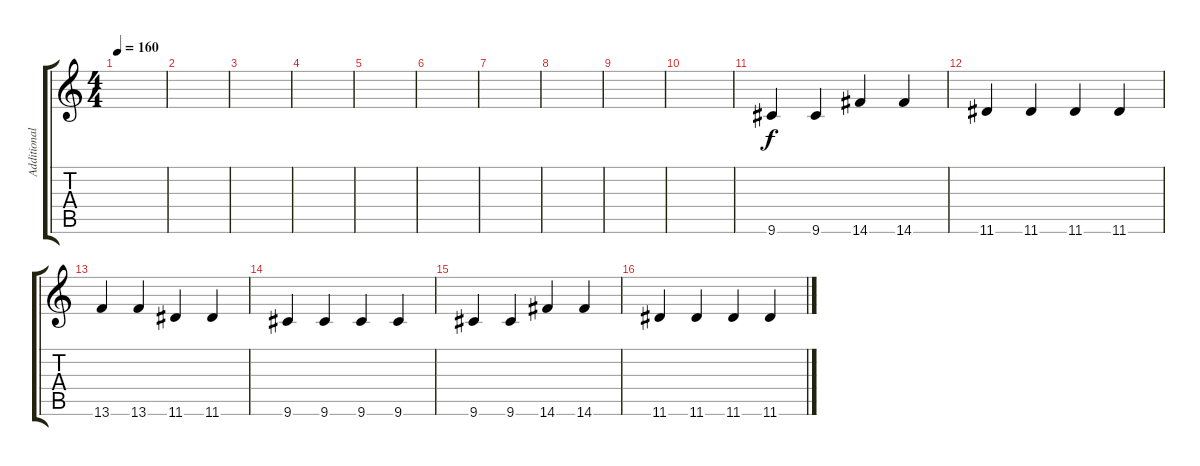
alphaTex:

\track ("Additional Guitar" "Additional") {instrument distortionguitar}
\staff {score tabs}
\tuning (E4 B3 G3 D3 A2 E2) {hide}
\ts (4 4)
\tempo 160
\clef g2
\ks c
|
|
|
|
|
|
|
|
|
|
9.6.4{balance 8} 9.6.4 14.6.4 14.6.4 |
11.6.4 11.6.4 11.6.4 11.6.4 |
13.6.4 13.6.4 11.6.4 11.6.4 |
9.6.4 9.6.4 9.6.4 9.6.4 |
9.6.4 9.6.4 14.6.4 14.6.4 |
11.6.4 11.6.4 11.6.4 11.6.4
